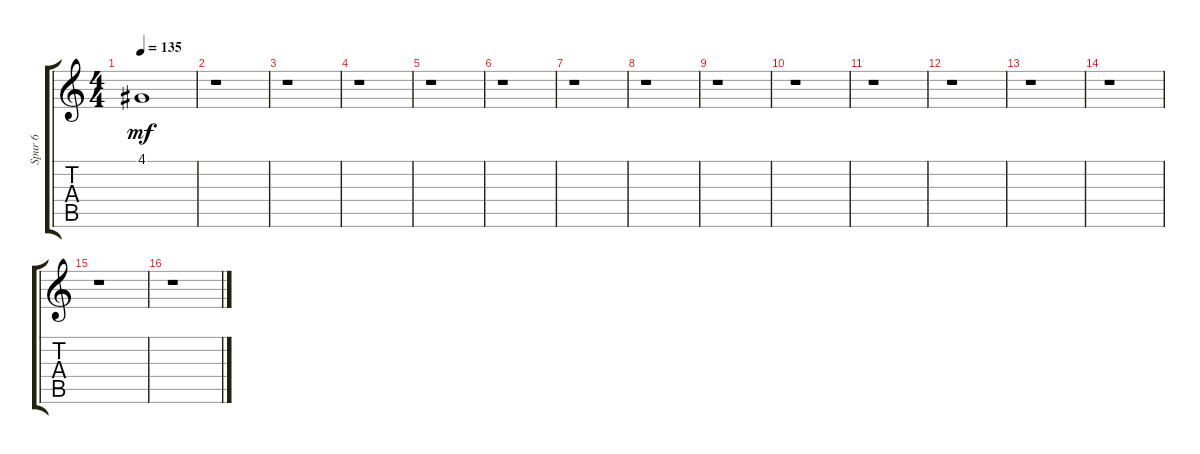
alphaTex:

\track ("Spur 6" "Spur 6") {instrument pad1newage}
\staff {score tabs}
\tuning (E4 B3 G3 D3 A2 E2) {hide}
\ts (4 4)
\tempo 135
\clef g2
\ks c
4.1.1{dy mf} |
r.1 |
r.1 |
r.1 |
r.1 |
r.1 |
r.1 |
r.1 |
r.1 |
r.1 |
r.1 |
r.1 |
r.1 |
r.1 |
r.1 |
r.1
